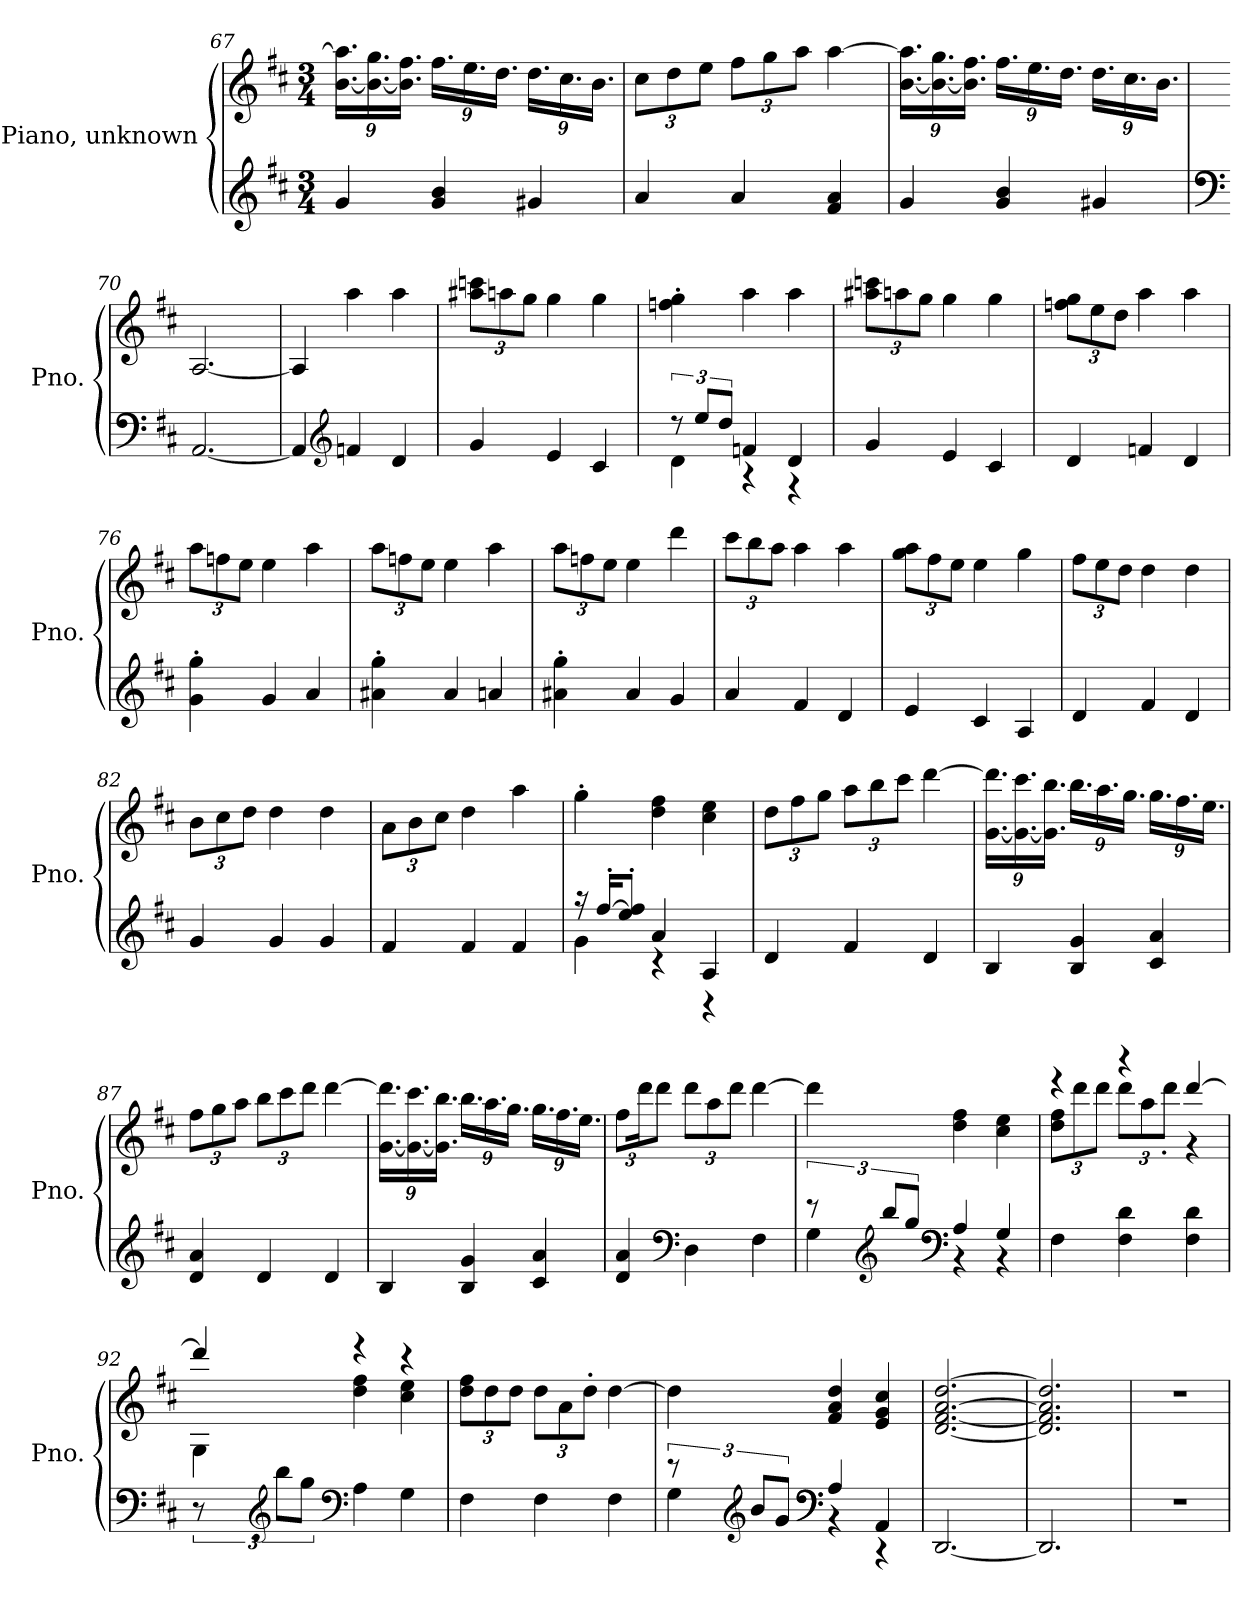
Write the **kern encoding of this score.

**kern	**kern
*part1	*part1
*staff2	*staff1
*I"Piano, unknown	*
*I'Pno.	*
*clefG2	*clefG2
*k[f#c#]	*k[f#c#]
*M3/4	*M3/4
*	*Xbrackettup
=67	=67
4g/	[18.b\ 18.aa\]LL
.	18.b\_ 18.gg\
.	18.b\] 18.ff#\JJ
4g/ 4b/	18.ff#\LL
.	18.ee\
.	18.dd\JJ
4g#X/	18.dd\LL
.	18.cc#\
.	18.b\JJ
=68	=68
4a/	12cc#\L
.	12dd\
.	12ee\J
4a/	12ff#\L
.	12gg\
.	12aa\J
4f#/ 4a/	[4aa\
!!LO:PB:g=z
=69	=69
4g/	[18.b\ 18.aa\]LL
.	18.b\_ 18.gg\
.	18.b\] 18.ff#\JJ
4g/ 4b/	18.ff#\LL
.	18.ee\
.	18.dd\JJ
4g#X/	18.dd\LL
.	18.cc#\
.	18.b\JJ
=70	=70
*clefF4	*
[2.AA/	[2.A/
=71	=71
4AA/]	4A/]
*clefG2	*
4fn/	4aa\
4d/	4aa\
=72	=72
4g/	12aa#X\ 12cccn\L
.	12aan\
.	12gg\J
4e/	4gg\
4c#/	4gg\
=73	=73
*^	*
12r	4d\	4ffn\' 4gg\'
12ee/L	.	.
12dd/J	.	.
4fn/	4r	4aa\
4d/	4r	4aa\
*v	*v	*
!!LO:LB:g=z
=74	=74
4g/	12aa#X\ 12cccn\L
.	12aan\
.	12gg\J
4e/	4gg\
4c#/	4gg\
=75	=75
4d/	12ffn\ 12gg\L
.	12ee\
.	12dd\J
4fn/	4aa\
4d/	4aa\
=76	=76
4g\' 4gg\'	12aa\L
.	12ffn\
.	12ee\J
4g/	4ee\
4a/	4aa\
=77	=77
4a#X\' 4gg\'	12aa\L
.	12ffn\
.	12ee\J
4a#/	4ee\
4an/	4aa\
=78	=78
4a#X\' 4gg\'	12aa\L
.	12ffn\
.	12ee\J
4a#/	4ee\
4g/	4ddd\
=79	=79
4a/	12ccc#\L
.	12bb\
.	12aa\J
4f#/	4aa\
4d/	4aa\
!!LO:LB:g=z
=80	=80
4e/	12gg\ 12aa\L
.	12ff#\
.	12ee\J
4c#/	4ee\
4A/	4gg\
=81	=81
4d/	12ff#\L
.	12ee\
.	12dd\J
4f#/	4dd\
4d/	4dd\
=82	=82
4g/	12b\L
.	12cc#\
.	12dd\J
4g/	4dd\
4g/	4dd\
=83	=83
4f#/	12a\L
.	12b\
.	12cc#\J
4f#/	4dd\
4f#/	4aa\
=84	=84
*^	*
16r	4g\	4gg'\
[16ff#'/KL	.	.
8ee/' 8ff#/]'J	.	.
4a/	4r	4dd\ 4ff#\
4A/	4r	4cc#\ 4ee\
*v	*v	*
=85	=85
4d/	12dd\L
.	12ff#\
.	12gg\J
4f#/	12aa\L
.	12bb\
.	12ccc#\J
4d/	[4ddd\
!!LO:LB:g=z
=86	=86
4B/	[18.g\ 18.ddd\]LL
.	18.g\_ 18.ccc#\
.	18.g\] 18.bb\JJ
4B/ 4g/	18.bb\LL
.	18.aa\
.	18.gg\JJ
4c#/ 4a/	18.gg\LL
.	18.ff#\
.	18.ee\JJ
=87	=87
4d/ 4a/	12ff#\L
.	12gg\
.	12aa\J
4d/	12bb\L
.	12ccc#\
.	12ddd\J
4d/	[4ddd\
=88	=88
4B/	[18.g\ 18.ddd\]LL
.	18.g\_ 18.ccc#\
.	18.g\] 18.bb\JJ
4B/ 4g/	18.bb\LL
.	18.aa\
.	18.gg\JJ
4c#/ 4a/	18.gg\LL
.	18.ff#\
.	18.ee\JJ
!!LO:LB:g=z
=89	=89
4d/ 4a/	12ff#\L
.	24ddd\K
.	8ddd\J
*clefF4	*
4D\	12ddd\L
.	12aa\
.	12ddd\J
4F#\	[4ddd\
=90	=90
*^	*
12r	4G\	4ddd\]
*clefG2	*	*
12bb/L	.	.
12gg/J	.	.
*clefF4	*	*
4A/	4r	4dd\ 4ff#\
4G/	4r	4cc#\ 4ee\
*v	*v	*
=91	=91
*	*^
4F#\	4r	12dd\ 12ff#\L
.	.	12ddd\
.	.	12ddd\J
4F#\ 4d\	4r	12ddd\L
.	.	12aa\
.	.	12ddd'\J
4F#\ 4d\	[4ddd/	4r
=92	=92	=92
12r	4ddd/]	4G\
*clefG2	*	*
12bb\L	.	.
12gg\J	.	.
*clefF4	*	*
4A\	4r	4dd\ 4ff#\
4G\	4r	4cc#\ 4ee\
*	*v	*v
!!LO:LB:g=z
=93	=93
4F#\	12dd\ 12ff#\L
.	12dd\
.	12dd\J
4F#\	12dd\L
.	12a\
.	12dd'\J
4F#\	[4dd\
=94	=94
*^	*
12r	4G\	4dd\]
*clefG2	*	*
12b/L	.	.
12g/J	.	.
*clefF4	*	*
4A/	4r	4f#/ 4a/ 4dd/
4AA/	4r	4e/ 4g/ 4cc#/
*v	*v	*
=95	=95
[2.DD/	[2.d/ [2.f#/ [2.a/ [2.dd/
=96	=96
2.DD/]	2.d/] 2.f#/] 2.a/] 2.dd/]
=97	=97
2.r	2.r
=	=
*-	*-
